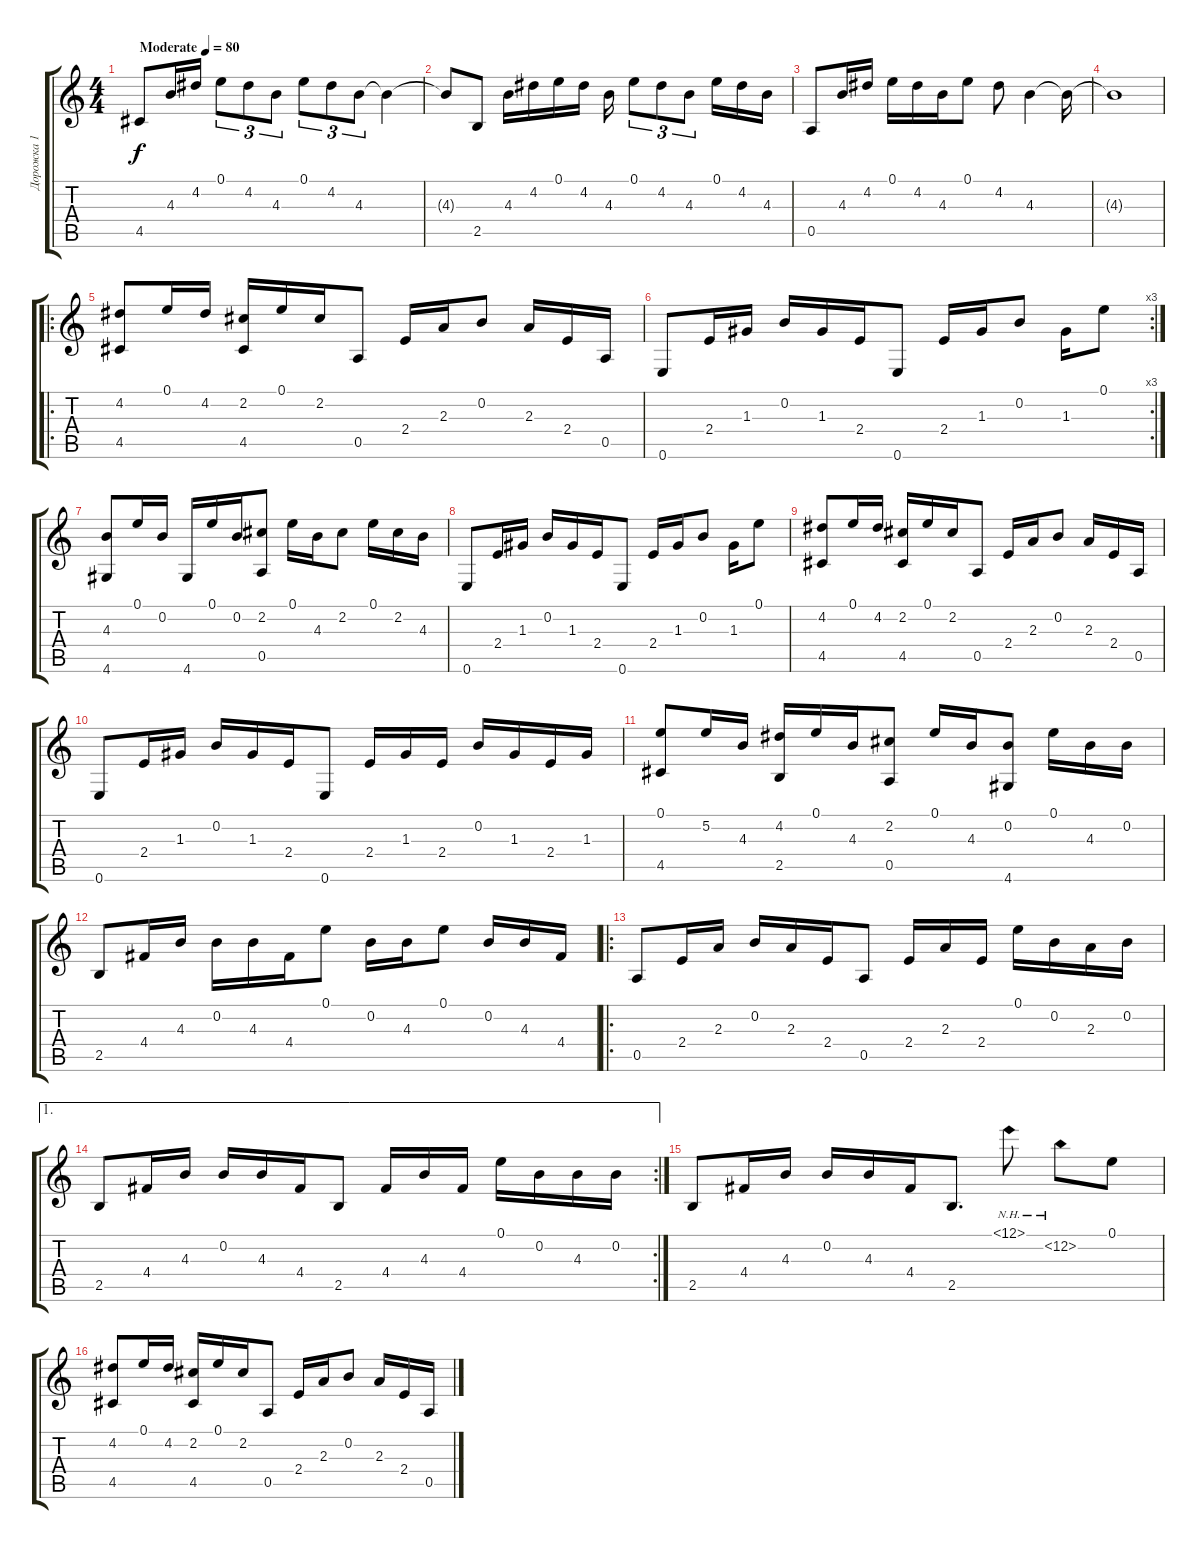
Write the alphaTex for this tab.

\track ("Дорожка 1" "Дорожка 1") {instrument acousticguitarsteel}
\staff {score tabs}
\tuning (E4 B3 G3 D3 A2 E2) {hide}
\ts (4 4)
\tempo (80 "Moderate")
\clef g2
\ks c
4.5.8{dy f instrument acousticguitarsteel} 4.3.16 4.2.16 0.1.8{tu (3 2)} 4.2.8{tu (3 2)} 4.3.8{tu (3 2)} 0.1.8{tu (3 2)} 4.2.8{tu (3 2)} 4.3.8{tu (3 2)} 4.3{t}.4 |
4.3{t}.8 2.5.8 4.3.16 4.2.16 0.1.16 4.2.16 4.3.16 0.1.8{tu (3 2)} 4.2.8{tu (3 2)} 4.3.8{tu (3 2)} 0.1.16 4.2.16 4.3.16 |
0.5.8 4.3.16 4.2.16 0.1.16 4.2.16 4.3.16 0.1.8 4.2.8 4.3.4 4.3{t}.16 |
4.3{t}.1 |
\ro
(4.2 4.5).8 0.1.16 4.2.16 (2.2 4.5).16 0.1.16 2.2.16 0.5.8 2.4.16 2.3.16 0.2.8 2.3.16 2.4.16 0.5.16 |
\rc 3
0.6.8 2.4.16 1.3.16 0.2.16 1.3.16 2.4.16 0.6.8 2.4.16 1.3.16 0.2.8 1.3.16 0.1.8 |
(4.3 4.6).8 0.1.16 0.2.16 4.6.16 0.1.16 0.2.16 (2.2 0.5).8 0.1.16 4.3.16 2.2.8 0.1.16 2.2.16 4.3.16 |
0.6.8 2.4.16 1.3.16 0.2.16 1.3.16 2.4.16 0.6.8 2.4.16 1.3.16 0.2.8 1.3.16 0.1.8 |
(4.2 4.5).8 0.1.16 4.2.16 (2.2 4.5).16 0.1.16 2.2.16 0.5.8 2.4.16 2.3.16 0.2.8 2.3.16 2.4.16 0.5.16 |
0.6.8 2.4.16 1.3.16 0.2.16 1.3.16 2.4.16 0.6.8 2.4.16 1.3.16 2.4.16 0.2.16 1.3.16 2.4.16 1.3.16 |
(0.1 4.5).8 5.2.16 4.3.16 (4.2 2.5).16 0.1.16 4.3.16 (2.2 0.5).8 0.1.16 4.3.16 (0.2 4.6).8 0.1.16 4.3.16 0.2.16 |
2.5.8 4.4.16 4.3.16 0.2.16 4.3.16 4.4.16 0.1.8 0.2.16 4.3.16 0.1.8 0.2.16 4.3.16 4.4.16 |
\ro
0.5.8 2.4.16 2.3.16 0.2.16 2.3.16 2.4.16 0.5.8 2.4.16 2.3.16 2.4.16 0.1.16 0.2.16 2.3.16 0.2.16 |
\ae 1
\rc 2
2.5.8 4.4.16 4.3.16 0.2.16 4.3.16 4.4.16 2.5.8 4.4.16 4.3.16 4.4.16 0.1.16 0.2.16 4.3.16 0.2.16 |
2.5.8 4.4.16 4.3.16 0.2.16 4.3.16 4.4.16 2.5.8{d} 12.1{nh}.8 12.2{nh}.8 0.1.8 |
(4.2 4.5).8 0.1.16 4.2.16 (2.2 4.5).16 0.1.16 2.2.16 0.5.8 2.4.16 2.3.16 0.2.8 2.3.16 2.4.16 0.5.16
